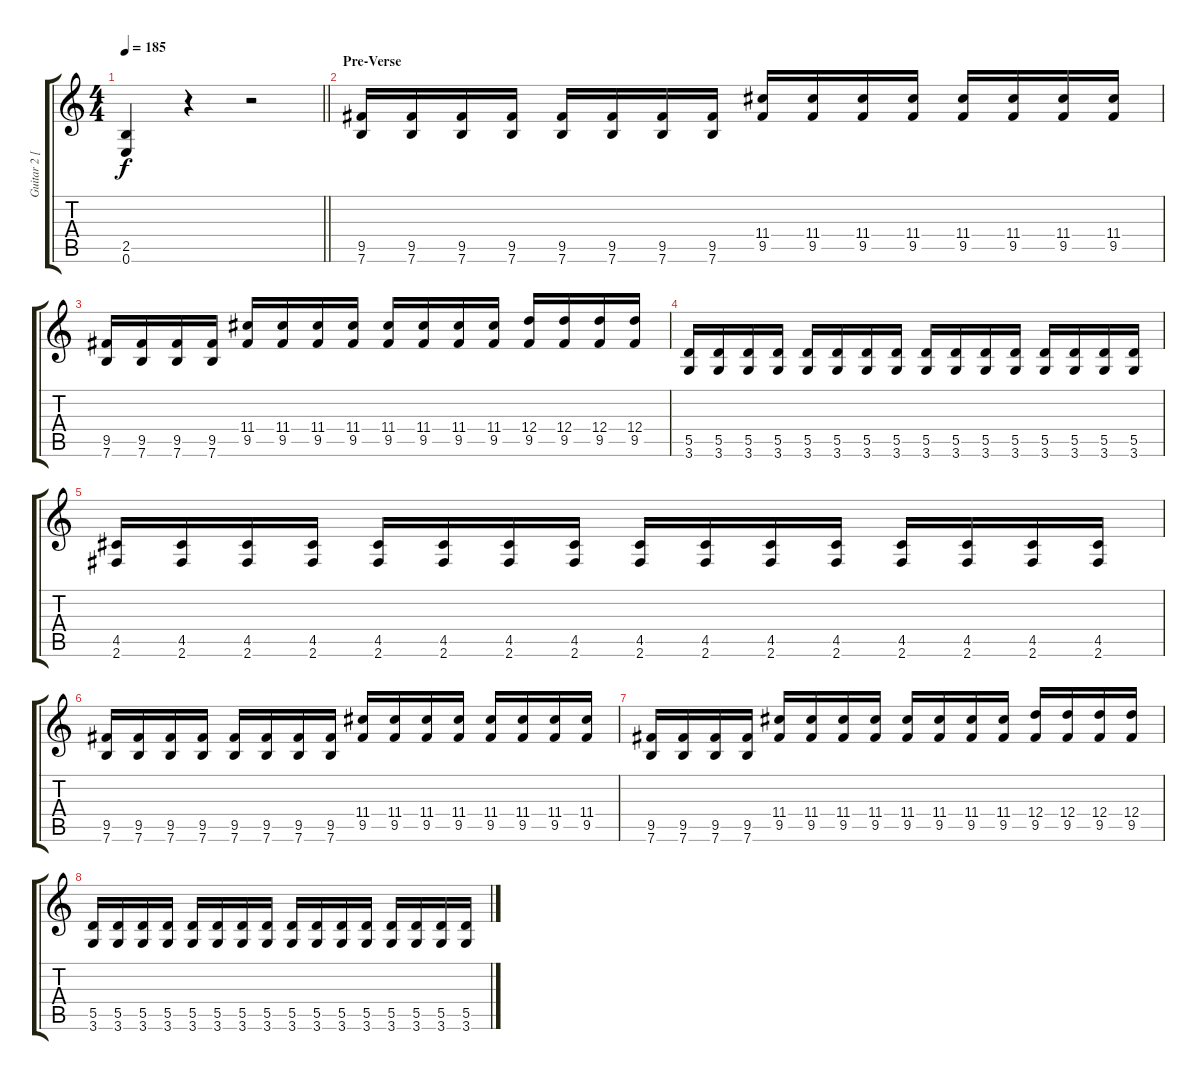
\track ("Guitar 2 [Right]" "Guitar 2 [") {instrument overdrivenguitar}
\staff {score tabs}
\tuning (E4 B3 G3 D3 A2 E2) {hide}
\ts (4 4)
\tempo 185
\clef g2
\barLineRight lightlight
\ks c
(2.5 0.6).4{dy f} r.4 r.2 |
\section ("" "Pre-Verse")
(9.5 7.6).16 (9.5 7.6).16 (9.5 7.6).16 (9.5 7.6).16 (9.5 7.6).16 (9.5 7.6).16 (9.5 7.6).16 (9.5 7.6).16 (11.4 9.5).16 (11.4 9.5).16 (11.4 9.5).16 (11.4 9.5).16 (11.4 9.5).16 (11.4 9.5).16 (11.4 9.5).16 (11.4 9.5).16 |
(9.5 7.6).16 (9.5 7.6).16 (9.5 7.6).16 (9.5 7.6).16 (11.4 9.5).16 (11.4 9.5).16 (11.4 9.5).16 (11.4 9.5).16 (11.4 9.5).16 (11.4 9.5).16 (11.4 9.5).16 (11.4 9.5).16 (12.4 9.5).16 (12.4 9.5).16 (12.4 9.5).16 (12.4 9.5).16 |
(5.5 3.6).16 (5.5 3.6).16 (5.5 3.6).16 (5.5 3.6).16 (5.5 3.6).16 (5.5 3.6).16 (5.5 3.6).16 (5.5 3.6).16 (5.5 3.6).16 (5.5 3.6).16 (5.5 3.6).16 (5.5 3.6).16 (5.5 3.6).16 (5.5 3.6).16 (5.5 3.6).16 (5.5 3.6).16 |
(4.5 2.6).16 (4.5 2.6).16 (4.5 2.6).16 (4.5 2.6).16 (4.5 2.6).16 (4.5 2.6).16 (4.5 2.6).16 (4.5 2.6).16 (4.5 2.6).16 (4.5 2.6).16 (4.5 2.6).16 (4.5 2.6).16 (4.5 2.6).16 (4.5 2.6).16 (4.5 2.6).16 (4.5 2.6).16 |
(9.5 7.6).16 (9.5 7.6).16 (9.5 7.6).16 (9.5 7.6).16 (9.5 7.6).16 (9.5 7.6).16 (9.5 7.6).16 (9.5 7.6).16 (11.4 9.5).16 (11.4 9.5).16 (11.4 9.5).16 (11.4 9.5).16 (11.4 9.5).16 (11.4 9.5).16 (11.4 9.5).16 (11.4 9.5).16 |
(9.5 7.6).16 (9.5 7.6).16 (9.5 7.6).16 (9.5 7.6).16 (11.4 9.5).16 (11.4 9.5).16 (11.4 9.5).16 (11.4 9.5).16 (11.4 9.5).16 (11.4 9.5).16 (11.4 9.5).16 (11.4 9.5).16 (12.4 9.5).16 (12.4 9.5).16 (12.4 9.5).16 (12.4 9.5).16 |
(5.5 3.6).16 (5.5 3.6).16 (5.5 3.6).16 (5.5 3.6).16 (5.5 3.6).16 (5.5 3.6).16 (5.5 3.6).16 (5.5 3.6).16 (5.5 3.6).16 (5.5 3.6).16 (5.5 3.6).16 (5.5 3.6).16 (5.5 3.6).16 (5.5 3.6).16 (5.5 3.6).16 (5.5 3.6).16
